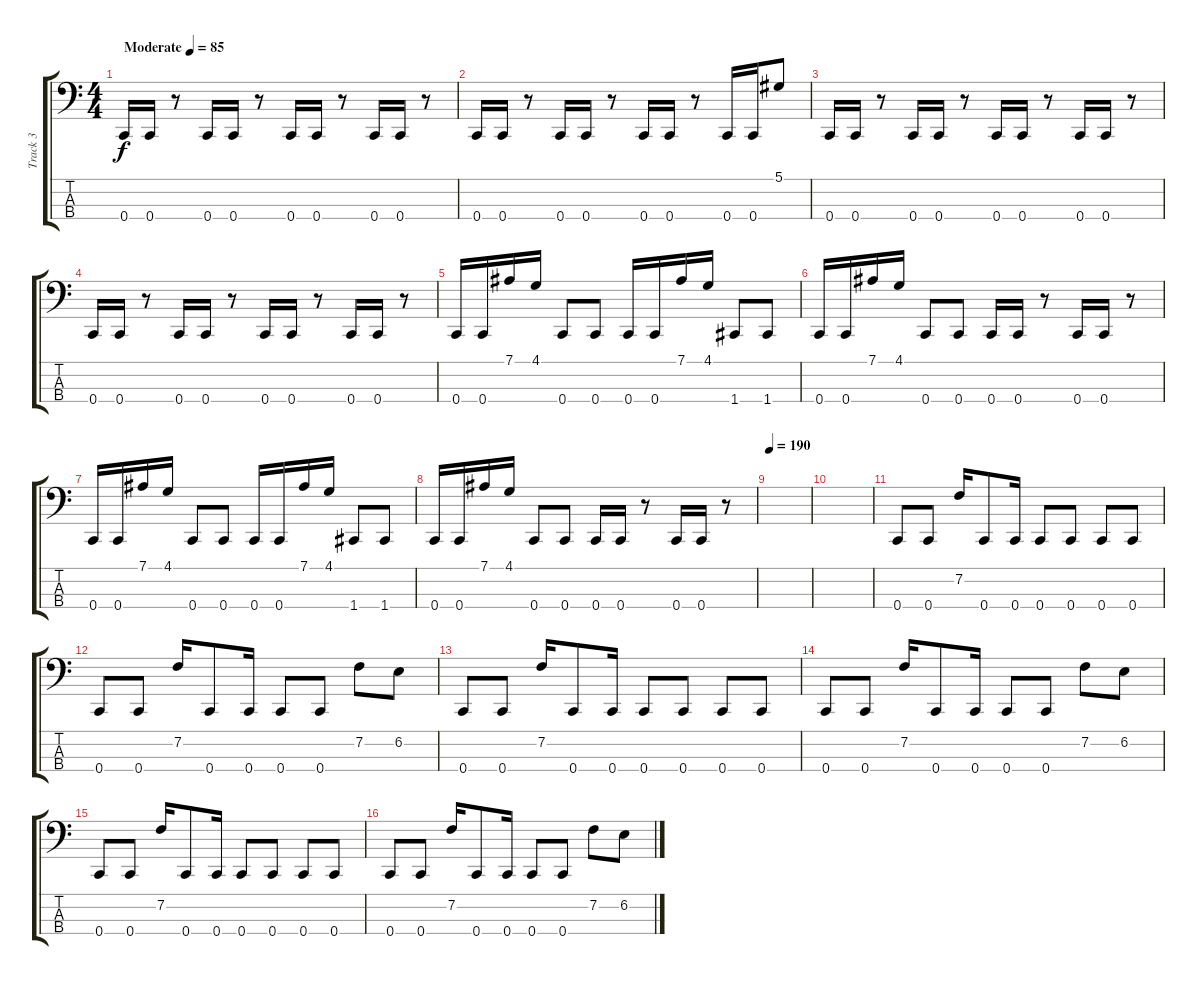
\track ("Track 3" "Track 3") {instrument slapbass1}
\staff {score tabs}
\tuning (Eb2 Bb1 F1 C1) {hide}
\ts (4 4)
\tempo (85 "Moderate")
\clef f4
\ks c
0.4.16{dy f instrument slapbass1} 0.4.16 r.8 0.4.16 0.4.16 r.8 0.4.16 0.4.16 r.8 0.4.16 0.4.16 r.8 |
0.4.16 0.4.16 r.8 0.4.16 0.4.16 r.8 0.4.16 0.4.16 r.8 0.4.16 0.4.16 5.1.8 |
0.4.16 0.4.16 r.8 0.4.16 0.4.16 r.8 0.4.16 0.4.16 r.8 0.4.16 0.4.16 r.8 |
0.4.16 0.4.16 r.8 0.4.16 0.4.16 r.8 0.4.16 0.4.16 r.8 0.4.16 0.4.16 r.8 |
0.4.16 0.4.16 7.1.16 4.1.16 0.4.8 0.4.8 0.4.16 0.4.16 7.1.16 4.1.16 1.4.8 1.4.8 |
0.4.16 0.4.16 7.1.16 4.1.16 0.4.8 0.4.8 0.4.16 0.4.16 r.8 0.4.16 0.4.16 r.8 |
0.4.16 0.4.16 7.1.16 4.1.16 0.4.8 0.4.8 0.4.16 0.4.16 7.1.16 4.1.16 1.4.8 1.4.8 |
0.4.16 0.4.16 7.1.16 4.1.16 0.4.8 0.4.8 0.4.16 0.4.16 r.8 0.4.16 0.4.16 r.8 |
\tempo 190
|
|
0.4.8 0.4.8 7.2.16 0.4.8 0.4.16 0.4.8 0.4.8 0.4.8 0.4.8 |
0.4.8 0.4.8 7.2.16 0.4.8 0.4.16 0.4.8 0.4.8 7.2.8 6.2.8 |
0.4.8 0.4.8 7.2.16 0.4.8 0.4.16 0.4.8 0.4.8 0.4.8 0.4.8 |
0.4.8 0.4.8 7.2.16 0.4.8 0.4.16 0.4.8 0.4.8 7.2.8 6.2.8 |
0.4.8 0.4.8 7.2.16 0.4.8 0.4.16 0.4.8 0.4.8 0.4.8 0.4.8 |
0.4.8 0.4.8 7.2.16 0.4.8 0.4.16 0.4.8 0.4.8 7.2.8 6.2.8
